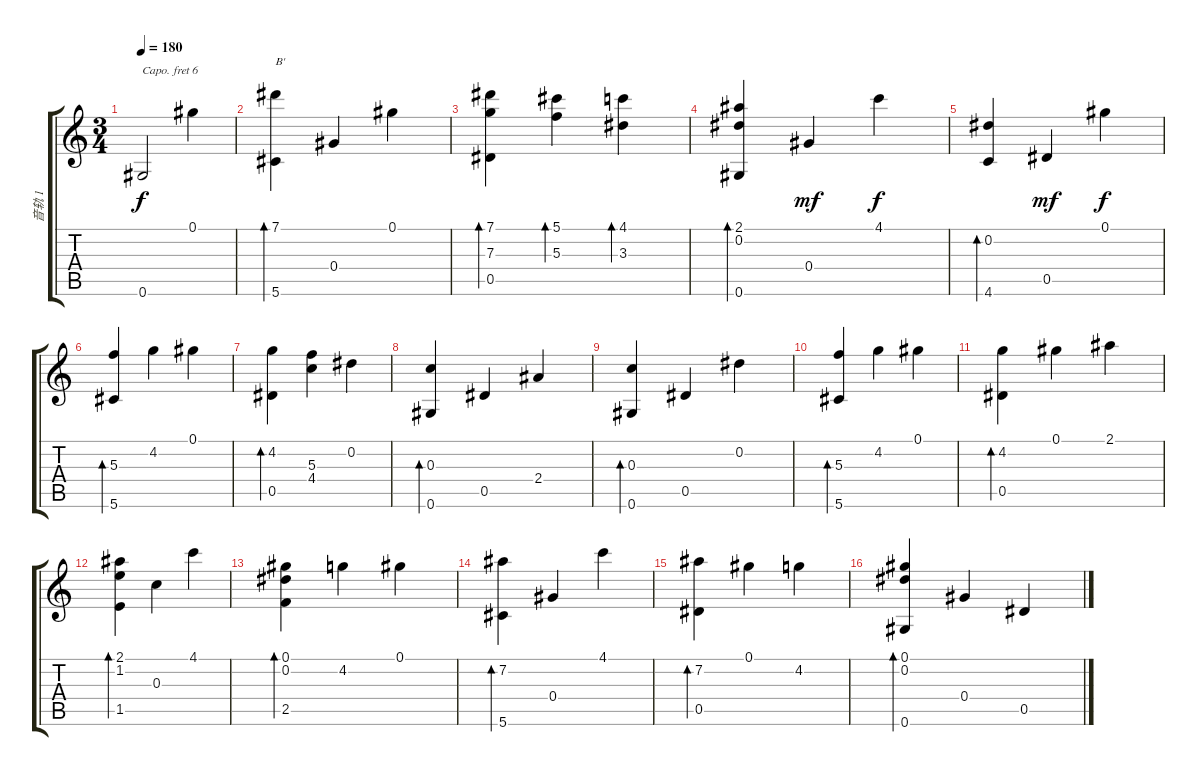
\track ("音轨 1" "音轨 1") {instrument acousticguitarsteel}
\staff {score tabs}
\capo 6
\tuning (D4 A3 Gb3 D3 A2 D2) {hide}
\ts (3 4)
\tempo 180
\clef g2
\ks c
0.6.2{dy f} 0.1.4 |
(7.1 5.6).4{bd 240 txt "B'"} 0.4.4 0.1.4 |
(7.1 7.3 0.5).4{bd 240} (5.1 5.3).4{bd 120} (4.1 3.3).4{bd 120} |
(2.1 0.2 0.6).4{bd 240} 0.4.4{dy mf} 4.1.4{dy f} |
(0.2 4.6).4{bd 240} 0.5.4{dy mf} 0.1.4{dy f} |
(5.3 5.6).4{bd 240} 4.2.4 0.1.4 |
(4.2 0.5).4{bd 240} (5.3 4.4).4 0.2.4 |
(0.3 0.6).4{bd 240} 0.5.4 2.4.4 |
(0.3 0.6).4{bd 240} 0.5.4 0.2.4 |
(5.3 5.6).4{bd 240} 4.2.4 0.1.4 |
(4.2 0.5).4{bd 240} 0.1.4 2.1.4 |
(2.1 1.2 1.5).4{bd 480} 0.3.4 4.1.4 |
(0.1 0.2 2.5).4{bd 480} 4.2.4 0.1.4 |
(7.2 5.6).4{bd 480} 0.4.4 4.1.4 |
(7.2 0.5).4{bd 480} 0.1.4 4.2.4 |
(0.1 0.2 0.6).4{bd 240} 0.4.4 0.5.4
